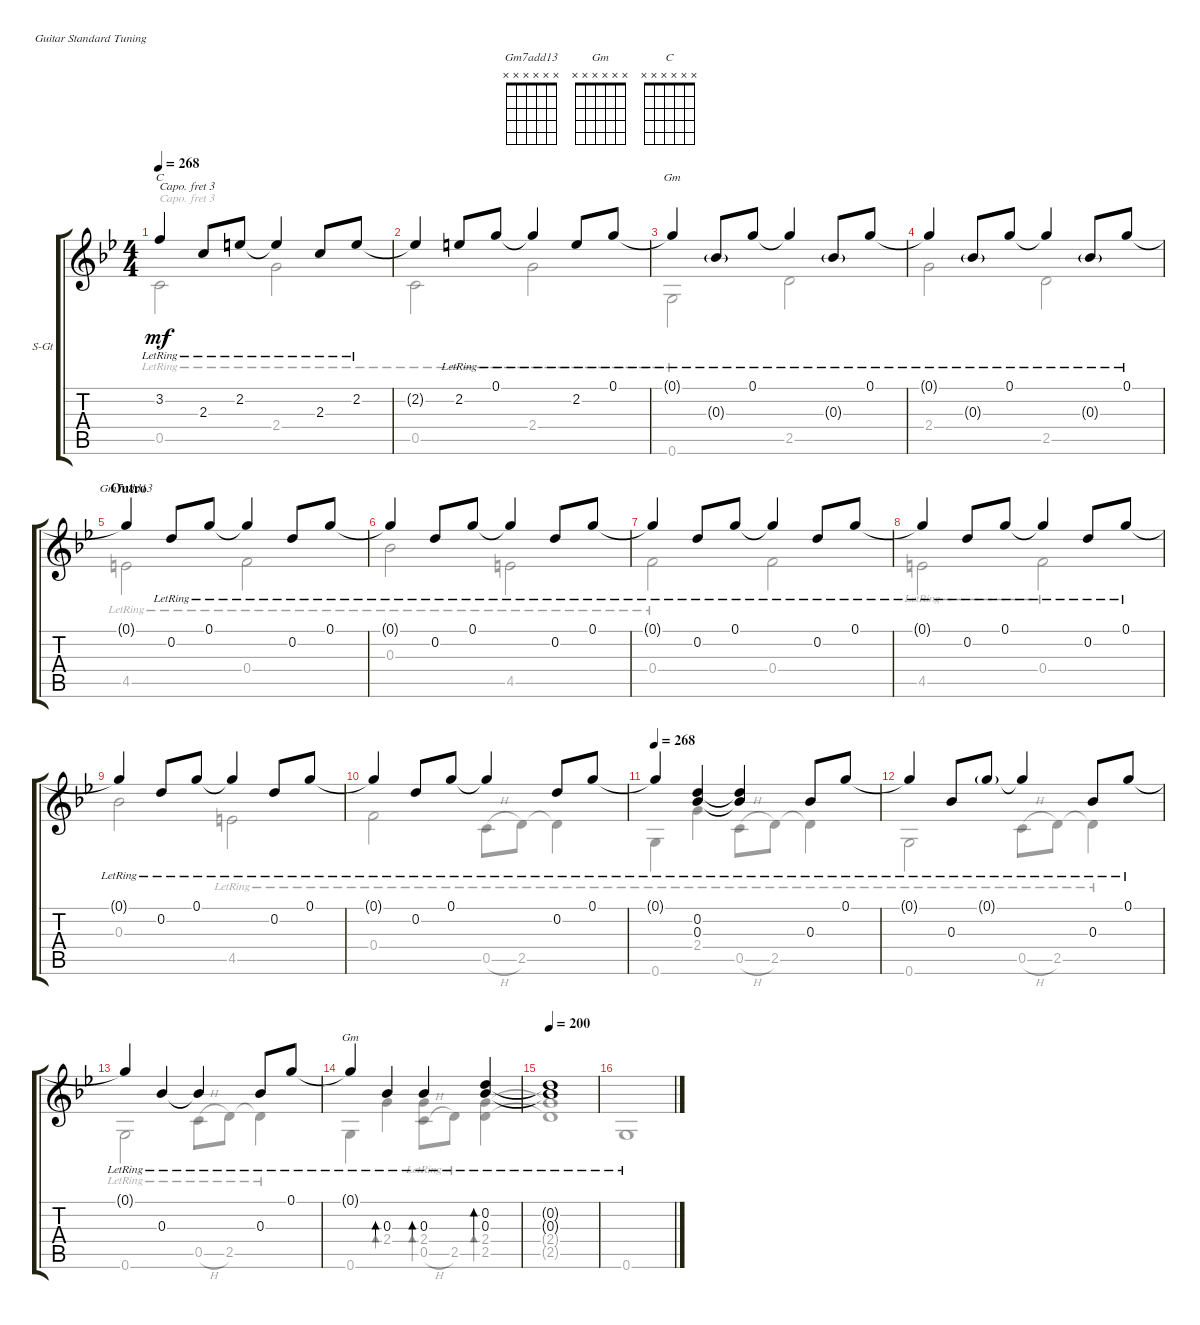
\defaultSystemsLayout 4
\bracketExtendMode groupsimilarinstruments
\firstSystemTrackNameOrientation horizontal
\otherSystemsTrackNameOrientation horizontal
\track ("Paul's Guitar" "S-Gt") {instrument acousticguitarsteel}
\staff {score tabs}
\capo 3
\tuning (E4 B3 G3 D3 A2 E2)
\chord ("Gm7add13" x x x x x x)
\chord ("Gm" x x x x x x)
\chord ("C" x x x x x x)
\voice
\ts (4 4)
\tempo 268
\clef g2
\ks gminor
3.2{lr t}.4{ch "C" dy mf} 2.3{lr}.8 2.2{lr}.8 2.2{lr t}.4 2.3{lr}.8 2.2{lr}.8 |
2.2{t}.4 2.2{lr}.8 0.1{lr}.8 0.1{lr t}.4 2.2{lr}.8 0.1{lr}.8 |
0.1{lr t}.4{ch "Gm"} 0.3{g lr}.8 0.1{lr}.8 0.1{lr t}.4 0.3{g lr}.8 0.1{lr}.8 |
0.1{lr t}.4 0.3{g lr}.8 0.1{lr}.8 0.1{lr t}.4 0.3{g lr}.8 0.1{lr}.8 |
\section ("" "Outro")
0.1{t}.4{ch "Gm7add13"} 0.2{lr}.8 0.1{lr}.8 0.1{lr t}.4 0.2{lr}.8 0.1{lr}.8 |
0.1{lr t}.4 0.2{lr}.8 0.1{lr}.8 0.1{lr t}.4 0.2{lr}.8 0.1{lr}.8 |
0.1{lr t}.4 0.2{lr}.8 0.1{lr}.8 0.1{lr t}.4 0.2{lr}.8 0.1{lr}.8 |
0.1{lr t}.4 0.2{lr}.8 0.1{lr}.8 0.1{lr t}.4 0.2{lr}.8 0.1{lr}.8 |
0.1{lr t}.4 0.2{lr}.8 0.1{lr}.8 0.1{lr t}.4 0.2{lr}.8 0.1{lr}.8 |
0.1{lr t}.4 0.2{lr}.8 0.1{lr}.8 0.1{lr t}.4 0.2{lr}.8 0.1{lr}.8 |
\tempo 268
0.1{lr t}.4 (0.2{lr} 0.3{lr}).4 (0.2{lr t} 0.3{lr t}).4 0.3{lr}.8 0.1{lr}.8 |
0.1{lr t}.4 0.3{lr}.8 0.1{g lr}.8 0.1{lr t}.4 0.3{lr}.8 0.1{lr}.8 |
0.1{lr t}.4 0.3{lr}.4 0.3{lr t}.4 0.3{lr}.8 0.1{lr}.8 |
0.1{lr t}.4{ch "Gm"} 0.3{lr}.4{bd 114} 0.3{lr}.4{bd 0} (0.3{lr} 0.2{lr}).4{bd 176} |
\tempo 200
(0.3{lr t} 0.2{lr t}).1 |
\voice
\clef g2
\ottava regular
\simile none
\ks gminor
0.5{lr}.2{dy mf} 2.4{lr}.2 |
0.5{lr}.2 2.4{lr}.2 |
0.6{lr}.2 2.5.2 |
2.4.2 2.5.2 |
4.5{lr}.2 0.4{lr}.2 |
0.3{lr}.2 4.5{lr}.2 |
0.4{lr}.2 0.4.2 |
4.5{lr}.2 0.4{lr}.2 |
0.3.2 4.5{lr}.2 |
0.4{lr}.2 0.5{h lr}.8 2.5{lr}.8 2.5{lr t}.4 |
0.6{lr}.4 2.4{lr}.4 0.5{h lr}.8 2.5{lr}.8 2.5{lr t}.4 |
0.6{lr}.2 0.5{h lr}.8 2.5{lr}.8 2.5{lr t}.4 |
0.6{lr}.2 0.5{h lr}.8 2.5{lr}.8 2.5{lr t}.4 |
0.6.4 2.4.4{bd 114} (0.5{h lr} 2.4).8{bd 107} 2.5{lr}.8 (2.5 2.4).4{bd 176} |
(2.5{t} 2.4{t}).1 |
0.6.1
